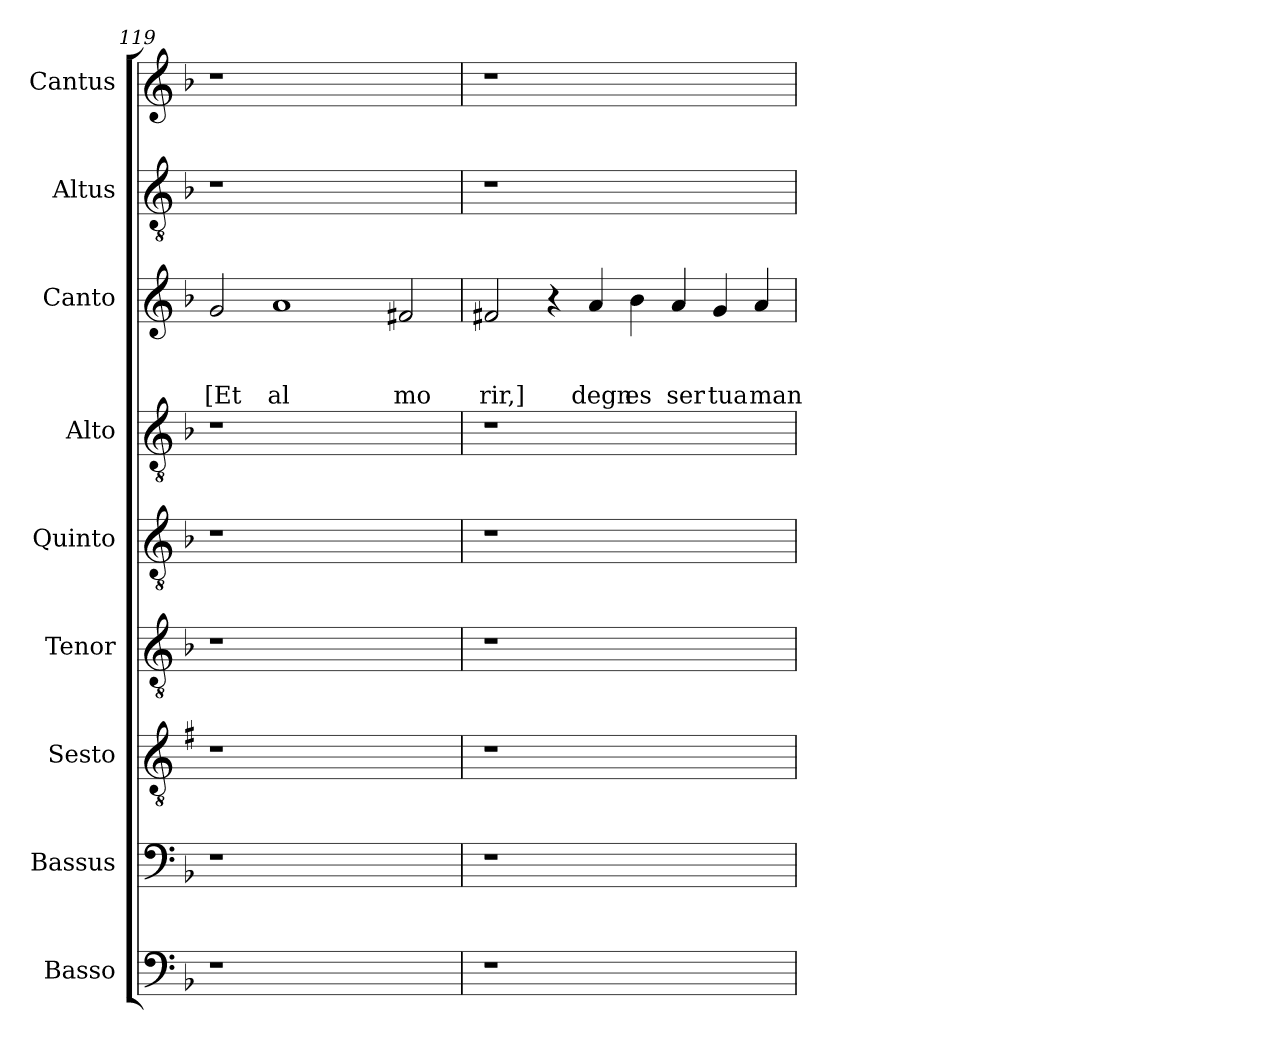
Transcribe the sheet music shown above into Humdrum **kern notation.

**kern	**kern	**kern	**kern	**kern	**kern	**kern	**text	**text	**text	**kern	**kern
*part9	*part8	*part7	*part6	*part5	*part4	*part3	*part3	*part3	*part3	*part2	*part1
*staff9	*staff8	*staff7	*staff6	*staff5	*staff4	*staff3	*staff3	*staff3	*staff3	*staff2	*staff1
*I"Basso	*I"Bassus	*I"Sesto	*I"Tenor	*I"Quinto	*I"Alto	*I"Canto	*	*	*	*I"Altus	*I"Cantus
*	*	*I'Sesto	*I'Tenor	*I'Quinto	*I'Alto	*I'Canto	*	*	*	*I'Altus	*I'Cantus
*clefF4	*clefF4	*clefGv2	*clefGv2	*clefGv2	*clefGv2	*clefG2	*	*	*	*clefGv2	*clefG2
*k[b-]	*k[b-]	*k[f#]	*k[b-]	*k[b-]	*k[b-]	*k[b-]	*	*	*	*k[b-]	*k[b-]
*F:	*F:	*G:	*F:	*F:	*F:	*F:	*	*	*	*F:	*F:
=119	=119	=119	=119	=119	=119	=119	=119	=119	=119	=119	=119
!	!	!	!	!	!	!	!	!	!LO:LY:b	!	!
1r	1r	1r	1r	1r	1r	2g/	.	.	[Et	1r	1r
!	!	!	!	!	!	!	!	!	!LO:LY:b	!	!
.	.	.	.	.	.	1a	.	.	al	.	.
1ryy	1ryy	1ryy	1ryy	1ryy	1ryy	.	.	.	.	1ryy	1ryy
!	!	!	!	!	!	!	!	!	!LO:LY:b	!	!
.	.	.	.	.	.	2f#X/	.	.	mo	.	.
!!LO:LB:g=z
=120	=120	=120	=120	=120	=120	=120	=120	=120	=120	=120	=120
!	!	!	!	!	!	!	!	!	!LO:LY:b	!	!
1r	1r	1r	1r	1r	1r	2f#X/	.	.	rir,]	1r	1r
.	.	.	.	.	.	4r	.	.	.	.	.
!	!	!	!	!	!	!	!	!	!LO:LY:b	!	!
.	.	.	.	.	.	4a/	.	.	degn	.	.
!	!	!	!	!	!	!	!	!	!LO:LY:b	!	!
1ryy	1ryy	1ryy	1ryy	1ryy	1ryy	4b-\	.	.	es	1ryy	1ryy
!	!	!	!	!	!	!	!	!	!LO:LY:b	!	!
.	.	.	.	.	.	4a/	.	.	ser	.	.
!	!	!	!	!	!	!	!	!	!LO:LY:b	!	!
.	.	.	.	.	.	4g/	.	.	tua	.	.
!	!	!	!	!	!	!	!	!	!LO:LY:b	!	!
.	.	.	.	.	.	4a/	.	.	man	.	.
=	=	=	=	=	=	=	=	=	=	=	=
*-	*-	*-	*-	*-	*-	*-	*-	*-	*-	*-	*-
